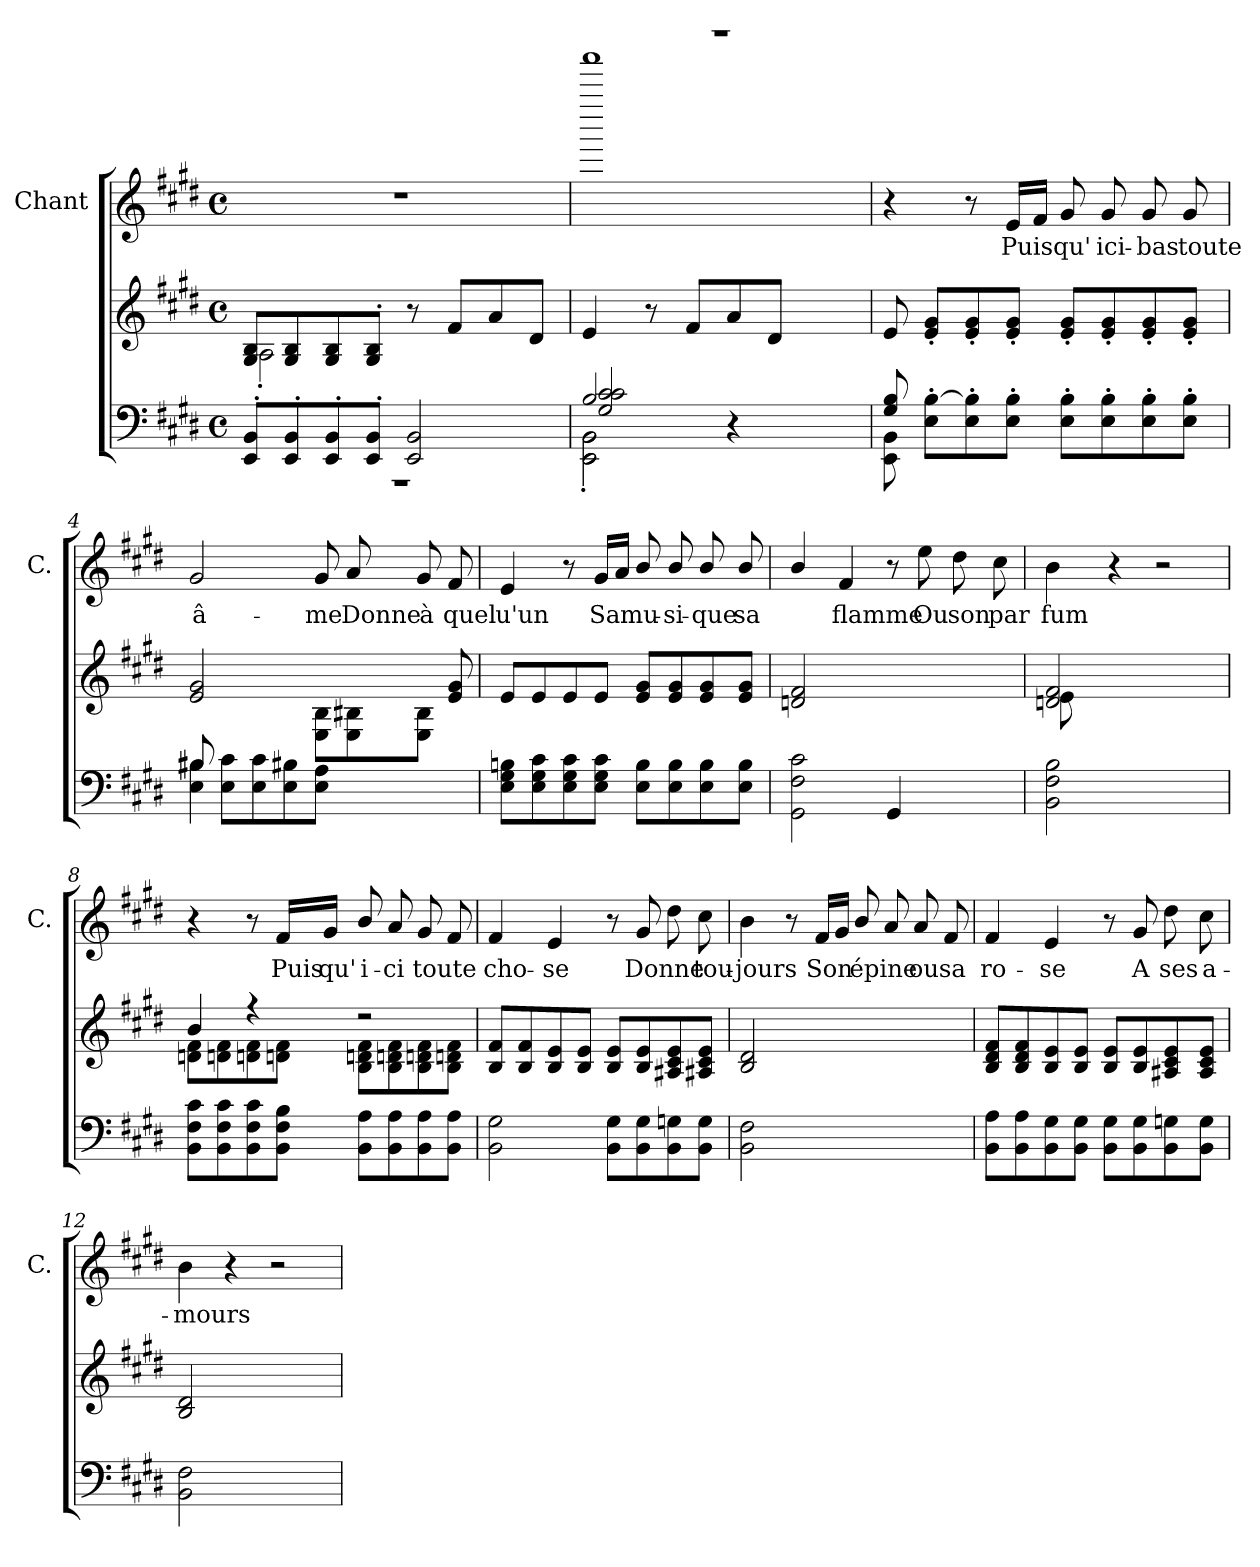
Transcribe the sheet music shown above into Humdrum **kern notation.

**kern	**kern	**kern	**text
*part3	*part2	*part1	*part1
*staff3	*staff2	*staff1	*staff1
*	*	*I"Chant	*
*	*	*I'C.	*
*clefF4	*clefG2	*clefG2	*
*k[f#c#g#d#]	*k[f#c#g#d#]	*k[f#c#g#d#]	*
*M4/4	*M4/4	*M4/4	*
*met(c)	*met(c)	*met(c)	*
=1	=1	=1	=1
*^	*^	*	*
8BBi'</ 8EEi'</L	1r	8G#j/ 8Bj/L	2A'>'>Z\	1r	.
8BBi'>'</ 8EEi'>'</	.	8Bj/ 8G#j/	.	.	.
8BBi'>'</ 8EEi'>'</	.	8G#j/ 8Bj/	.	.	.
8BBi'</ 8EEi'</J	.	8G#j'</ 8Bj'</J	.	.	.
2BBi/ 2EEi/	.	8r	2ryy	.	.
.	.	8f#j/L	.	.	.
.	.	8aj/	.	.	.
.	.	8d#j/J	.	.	.
*	*	*v	*v	*	*
=2	=2	=2	=2	=2
*^	*^	*	*^	*
2BZ/	2EEV'<\ 2BBV'<\	2c#i/ 2c#i/ 2G#i/	2EEN\ 2BBN\	4ej/	1r	1aaaaai/	.
.	.	.	.	8r	.	.	.
.	.	.	.	8f#j/L	.	.	.
2ryy	2ryy	2ryy	4r	8aj/	.	.	.
.	.	.	.	8d#j/J	.	.	.
.	.	.	4ryy	4ryy	.	.	.
*	*v	*v	*v	*	*v	*v	*
=3	=3	=3	=3	=3
8Bi/ 8G#i/	8EEN\ 8BBN\	8ej/	4r	.
8Ei'>\ [8Bi'>\L	2..ryy	8g#j'</ 8ej'</L	.	.
8Ei'>\ 8Bi]'>\	.	8g#j'</ 8ej'</	8r	.
8Ei'>\ 8Bi'>\J	.	8g#j'</ 8ej'</J	16ej/LL	Puisqu'
.	.	.	16f#j/JJ	.
8Ei'>\ 8Bi'>\L	.	8g#j'</ 8ej'</L	8g#j/	.
8Ei'>\ 8Bi'>\	.	8g#j'</ 8ej'</	8g#j/	ici-
8Ei'>\ 8Bi'>\	.	8g#j'</ 8ej'</	8g#j/	bas
8Ei'>\ 8Bi'>\J	.	8g#j'</ 8ej'</J	8g#j/	toute
=4	=4	=4	=4	=4
8B#XN/	8Ei\ 8B#Xi\J	2g#j/ 2ej/	2g#j/	â-
2..ryy	8Ei\ 8c#i\L	.	.	.
.	8Ei\ 8c#i\	.	.	.
.	8Ei\ 8B#Xi\	.	.	.
.	8Ei\ 8Ai\J	8Ej\ 8Bj\L	8g#j/	me
.	4.ryy	8Ej\ 8B#Xj\	8aj/	Donne
.	.	8Ej\ 8B#j\J	8g#j/	à
.	.	8g#j/ 8ej/	8f#j/	quel
*v	*v	*	*	*
!!LO:LB:g=z
=5	=5	=5	=5
8Bni\ 8G#i\ 8Ei\L	8ej/L	4ej/	u'un
8Ei\ 8c#i\ 8G#i\	8ej/	.	.
8Ei\ 8c#i\ 8G#i\	8ej/	8r	.
8Ei\ 8G#i\ 8c#i\J	8ej/J	16g#j/LL	Sa
.	.	16aj/JJ	.
8Ei\ 8Bi\L	8g#j/ 8ej/L	8bj/	mu-
8Ei\ 8Bi\	8g#j/ 8ej/	8bj/	si-
8Ei\ 8Bi\	8g#j/ 8ej/	8bj/	que
8Ei\ 8Bi\J	8g#j/ 8ej/J	8bj/	sa
=6	=6	=6	=6
2GG#i\ 2F#i\ 2c#i\	2f#j/ 2dnj/	4bj/	.
.	.	4f#j/	flamme
4GG#i/	2ryy	8r	.
.	.	8eej\	Ou
4ryy	.	8dd#j\	son
.	.	8cc#j\	par
=7	=7	=7	=7
*	*^	*	*
2BBi\ 2F#i\ 2Bi\	2f#j/ 2dnj/	8eN\	4bj\	fum
.	.	2..ryy	.	.
.	.	.	4r	.
2ryy	2ryy	.	2r	.
=8	=8	=8	=8	=8
8BBi\ 8F#i\ 8c#i\L	4bj/	8dnN\ 8f#N\L	4r	.
8BBi\ 8F#i\ 8c#i\	.	8dnN\ 8f#N\	.	.
8BBi\ 8F#i\ 8c#i\	4r	8dnN\ 8f#N\	8r	.
8BBi\ 8F#i\ 8Bi\J	.	8dnN\ 8f#N\J	16f#j/LL	Puis
.	.	.	16g#j/JJ	qu'
8BBi\ 8Ai\L	2r	8BN\ 8dnN\ 8f#N\L	8bj/	i-
8BBi\ 8Ai\	.	8BN\ 8dnN\ 8f#N\	8aj/	ci
8BBi\ 8Ai\	.	8BN\ 8dnN\ 8f#N\	8g#j/	toute
8BBi\ 8Ai\J	.	8f#N\ 8dnN\ 8BN\J	8f#j/	.
*	*v	*v	*	*
!!LO:LB:g=z
=9	=9	=9	=9
2BBi\ 2G#i\	8f#j/ 8Bj/L	4f#j/	cho-
.	8f#j/ 8Bj/	.	.
.	8ej/ 8Bj/	4ej/	se
.	8Bj/ 8ej/J	.	.
8BBi\ 8G#i\L	8ej/ 8Bj/L	8r	.
8BBi\ 8G#i\	8ej/ 8Bj/	8g#j/	Donne
8BBi\ 8Gni\	8A#Xj/ 8c#j/ 8ej/	8dd#j\	.
8BBi\ 8Gi\J	8ej/ 8c#j/ 8A#Xj/J	8cc#j\	tou-
=10	=10	=10	=10
2BBi\ 2F#i\	2d#j/ 2Bj/	4bj\	jours
.	.	8r	.
.	.	16f#j/LL	Son
.	.	16g#j/JJ	.
2ryy	2ryy	8bj/	épine
.	.	8aj/	.
.	.	8aj/	ou
.	.	8f#j/	sa
=11	=11	=11	=11
8BBi\ 8Ai\L	8Bj/ 8d#j/ 8f#j/L	4f#j/	ro-
8BBi\ 8Ai\	8f#j/ 8d#j/ 8Bj/	.	.
8BBi\ 8G#i\	8ej/ 8Bj/	4ej/	se
8BBi\ 8G#i\J	8ej/ 8Bj/J	.	.
8BBi\ 8G#i\L	8ej/ 8Bj/L	8r	.
8BBi\ 8G#i\	8ej/ 8Bj/	8g#j/	A
8BBi\ 8Gni\	8ej/ 8c#j/ 8A#Xj/	8dd#j\	ses
8BBi\ 8Gi\J	8ej/ 8c#j/ 8A#j/J	8cc#j\	a-
=12	=12	=12	=12
2BBi\ 2F#i\	2d#j/ 2Bj/	4bj\	mours
.	.	4r	.
2ryy	2ryy	2r	.
=	=	=	=
*-	*-	*-	*-
